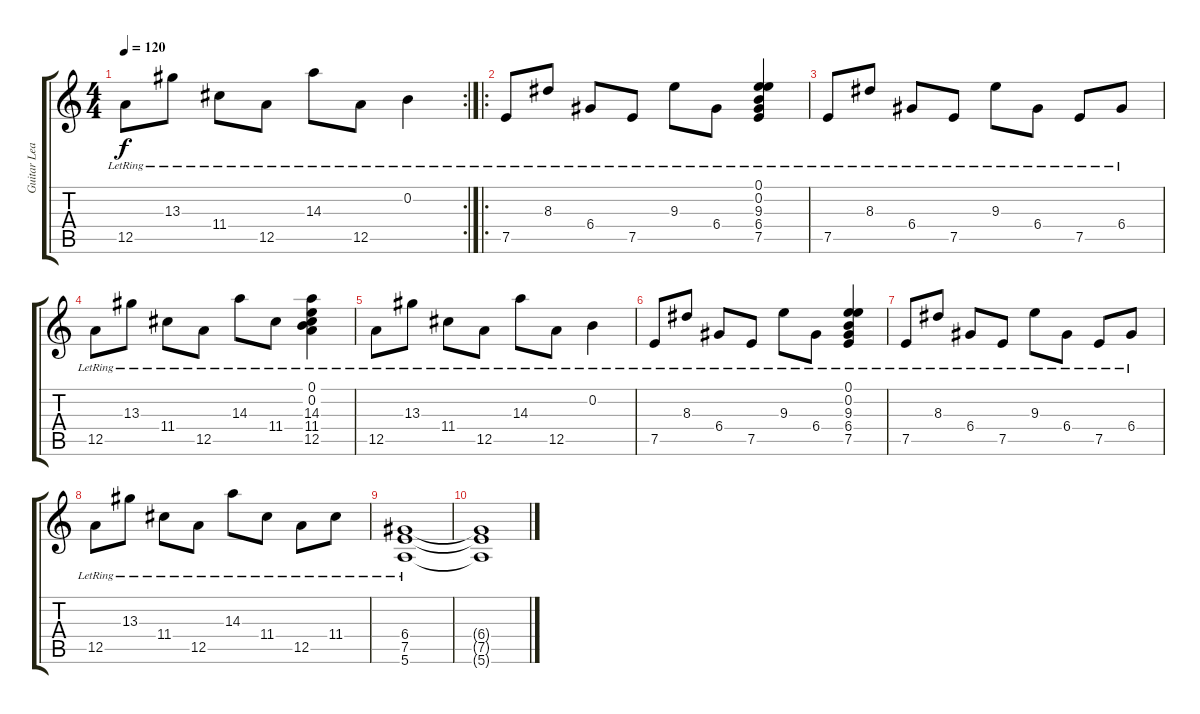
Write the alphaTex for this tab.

\track ("Guitar Lead" "Guitar Lea") {instrument acousticguitarsteel}
\staff {score tabs}
\tuning (E4 B3 G3 D3 A2 E2) {hide}
\rc 2
\ts (4 4)
\tempo 120
\clef g2
\ks c
12.5{lr}.8{dy f} 13.3{lr}.8 11.4{lr}.8 12.5{lr}.8 14.3{lr}.8 12.5{lr}.8 0.2{lr}.4 |
\ro
7.5{lr}.8 8.3{lr}.8 6.4{lr}.8 7.5{lr}.8 9.3{lr}.8 6.4{lr}.8 (0.1{lr} 0.2{lr} 9.3{lr} 6.4{lr} 7.5{lr}).4 |
7.5{lr}.8 8.3{lr}.8 6.4{lr}.8 7.5{lr}.8 9.3{lr}.8 6.4{lr}.8 7.5{lr}.8 6.4{lr}.8 |
12.5{lr}.8 13.3{lr}.8 11.4{lr}.8 12.5{lr}.8 14.3{lr}.8 11.4{lr}.8 (0.1{lr} 0.2{lr} 14.3{lr} 11.4{lr} 12.5{lr}).4 |
12.5{lr}.8 13.3{lr}.8 11.4{lr}.8 12.5{lr}.8 14.3{lr}.8 12.5{lr}.8 0.2{lr}.4 |
7.5{lr}.8 8.3{lr}.8 6.4{lr}.8 7.5{lr}.8 9.3{lr}.8 6.4{lr}.8 (0.1{lr} 0.2{lr} 9.3{lr} 6.4{lr} 7.5{lr}).4 |
7.5{lr}.8 8.3{lr}.8 6.4{lr}.8 7.5{lr}.8 9.3{lr}.8 6.4{lr}.8 7.5{lr}.8 6.4{lr}.8 |
12.5{lr}.8 13.3{lr}.8 11.4{lr}.8 12.5{lr}.8 14.3{lr}.8 11.4{lr}.8 12.5{lr}.8 11.4{lr}.8 |
(6.4 7.5{lr} 5.6).1 |
(6.4{t} 7.5{t} 5.6{t}).1
